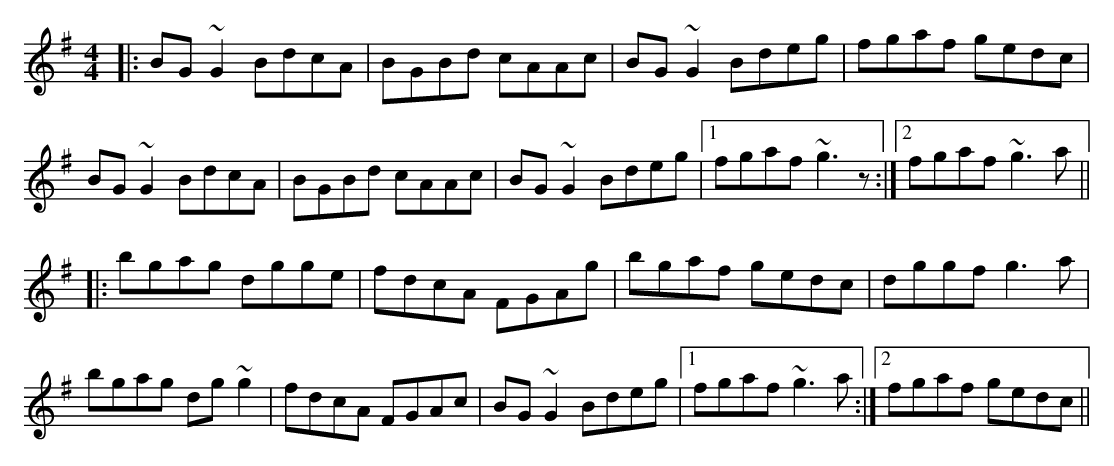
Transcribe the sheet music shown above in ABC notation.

X:1
M:4/4
K:G
|:BG~G2 BdcA|BGBd cAAc|BG~G2 Bdeg|fgaf gedc|
BG~G2 BdcA|BGBd cAAc|BG~G2 Bdeg|1 fgaf ~g3z:|2 fgaf ~g3a||
|:bgag dgge|fdcA FGAg|bgaf gedc|dggf g3a|
bgag dg~g2|fdcA FGAc|BG~G2 Bdeg|1 fgaf ~g3a:|2 fgaf gedc||
